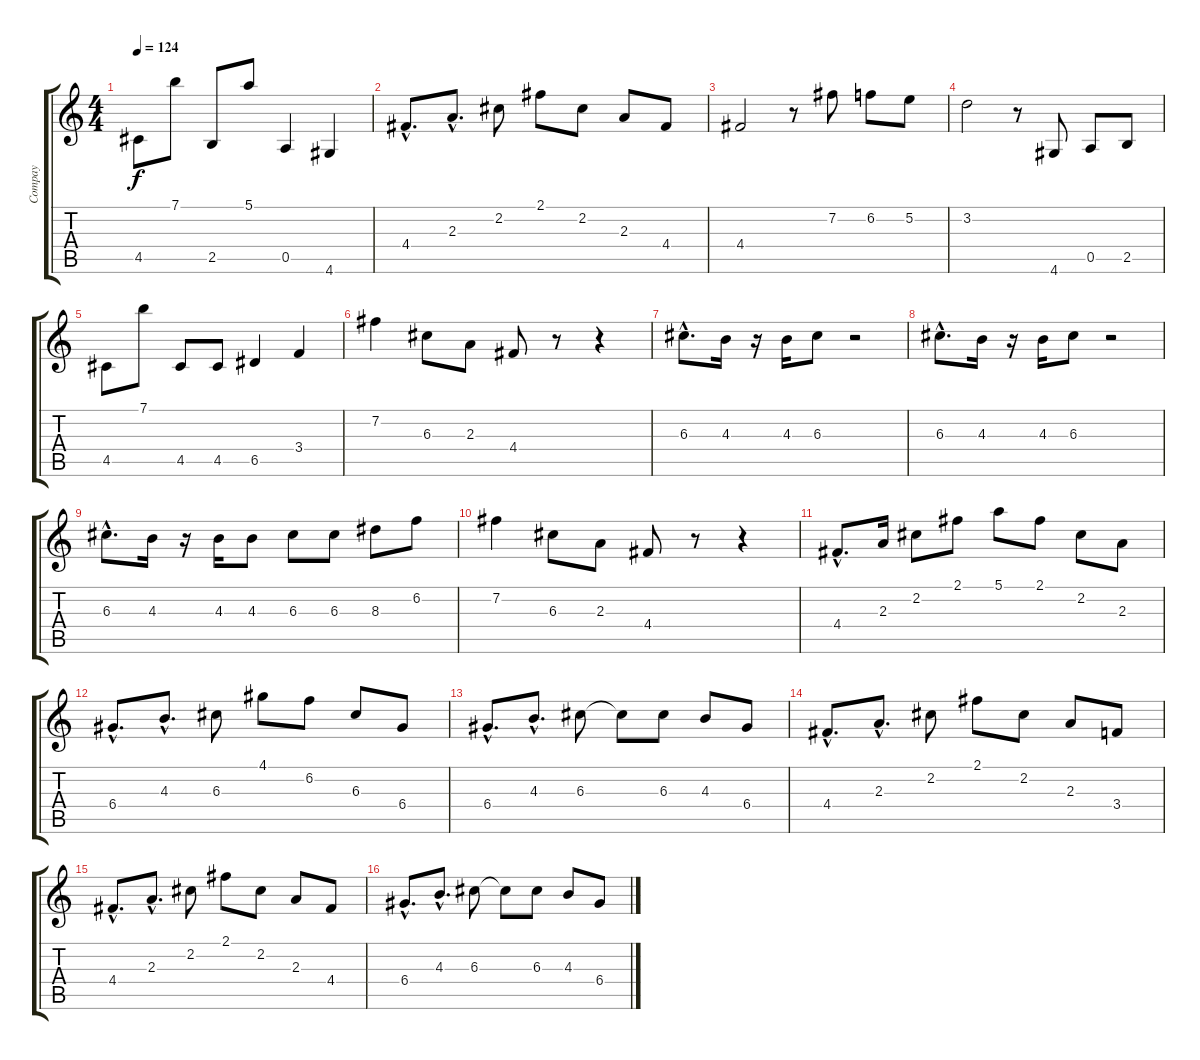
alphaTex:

\track ("Compay" "Compay") {instrument acousticguitarsteel}
\staff {score tabs}
\tuning (E4 B3 G3 D3 A2 E2) {hide}
\ts (4 4)
\tempo 124
\clef g2
\ks c
4.5.8{dy f} 7.1.8 2.5.8 5.1.8 0.5.4 4.6.4 |
4.4{hac}.8{d} 2.3{hac}.8{d} 2.2.8 2.1.8 2.2.8 2.3.8 4.4.8 |
4.4.2 r.8 7.2.8 6.2.8 5.2.8 |
3.2.2 r.8 4.6.8 0.5.8 2.5.8 |
4.5.8 7.1.8 4.5.8 4.5.8 6.5.4 3.4.4 |
7.2.4 6.3.8 2.3.8 4.4.8 r.8 r.4 |
6.3{hac}.8{d} 4.3.16 r.16 4.3.16 6.3.8 r.2 |
6.3{hac}.8{d} 4.3.16 r.16 4.3.16 6.3.8 r.2 |
6.3{hac}.8{d} 4.3.16 r.16 4.3.16 4.3.8 6.3.8 6.3.8 8.3.8 6.2.8 |
7.2.4 6.3.8 2.3.8 4.4.8 r.8 r.4 |
4.4{hac}.8{d} 2.3.16 2.2.8 2.1.8 5.1.8 2.1.8 2.2.8 2.3.8 |
6.4{hac}.8{d} 4.3{hac}.8{d} 6.3.8 4.1.8 6.2.8 6.3.8 6.4.8 |
6.4{hac}.8{d} 4.3{hac}.8{d} 6.3.8 6.3{t}.8 6.3.8 4.3.8 6.4.8 |
4.4{hac}.8{d} 2.3{hac}.8{d} 2.2.8 2.1.8 2.2.8 2.3.8 3.4.8 |
4.4{hac}.8{d} 2.3{hac}.8{d} 2.2.8 2.1.8 2.2.8 2.3.8 4.4.8 |
6.4{hac}.8{d} 4.3{hac}.8{d} 6.3.8 6.3{t}.8 6.3.8 4.3.8 6.4.8
